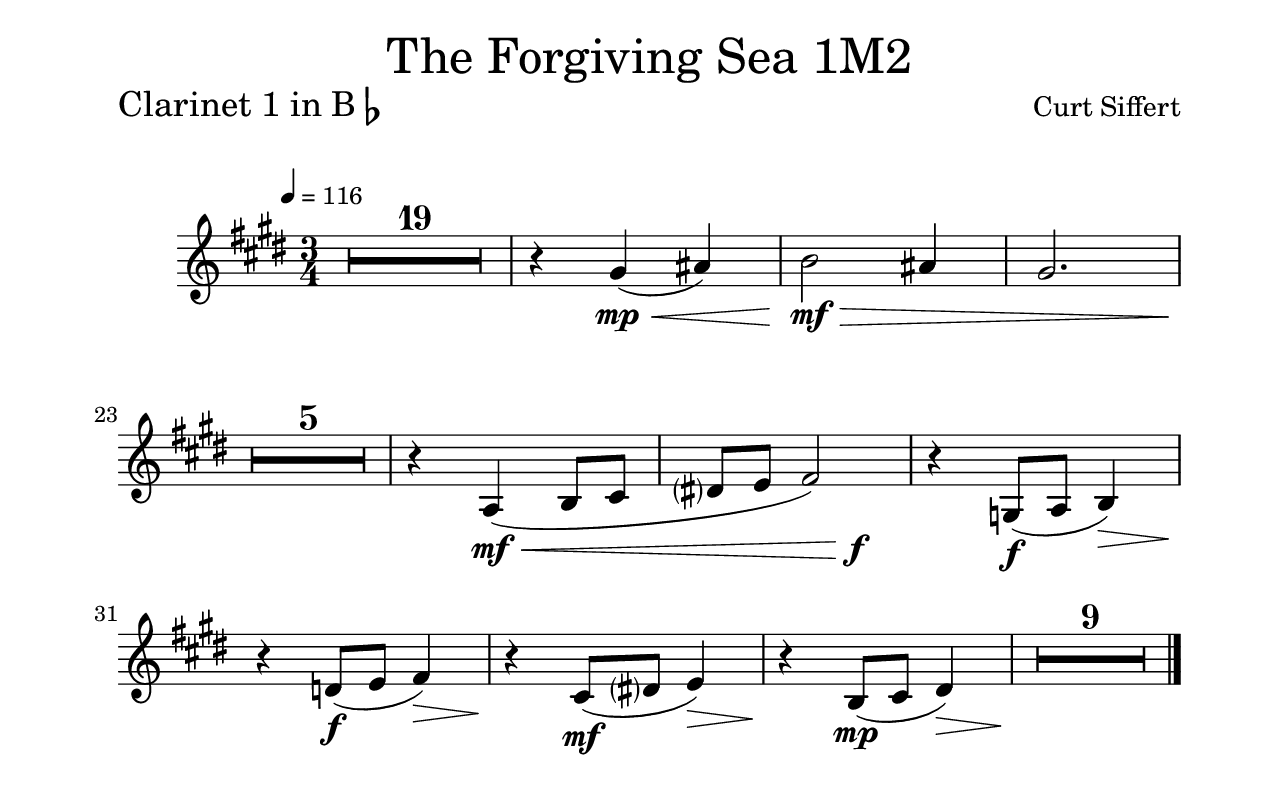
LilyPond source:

\version "2.24.0"
\include "english.ly"
\include "../lib/parts.ily"

\paper {
	ragged-last-bottom = ##t
}

\header {
	instrument = \markup { "Clarinet 1 in B"\flat }
}

\version "2.24.0"
\include "english.ly"

clarinetOneNotes = \relative c' {

	\time 3/4
	\key d \major
	\set tieWaitForNote = ##t

	R2.*19 |
	
	r4 fs\mp\<( gs) |
	a2\mf\>gs4 |
	fs2. |
	
	\tag #'part { \break }
	
	R2.*5\! |
	
	r4 g,\mf\<( a8 b |
	\tag #'part { cs? }
	\tag #'score { cs } 
	d << {e2)} {s4 s4\f} >> |
	
	r4 f,8\f( g a4)\>
	
	\tag #'part { \break }

	r4\! c8\f( d e4)\>
	r4\! b8\mf( cs? d4)\>
	r4\! a8\mp( b cs4)\>
	
	R2.*9\!
		
	\bar "|."
		
}


{ 
	\everyPartScore
	\transpose bf c'
	\keepWithTag #'part \clarinetOneNotes
}	
